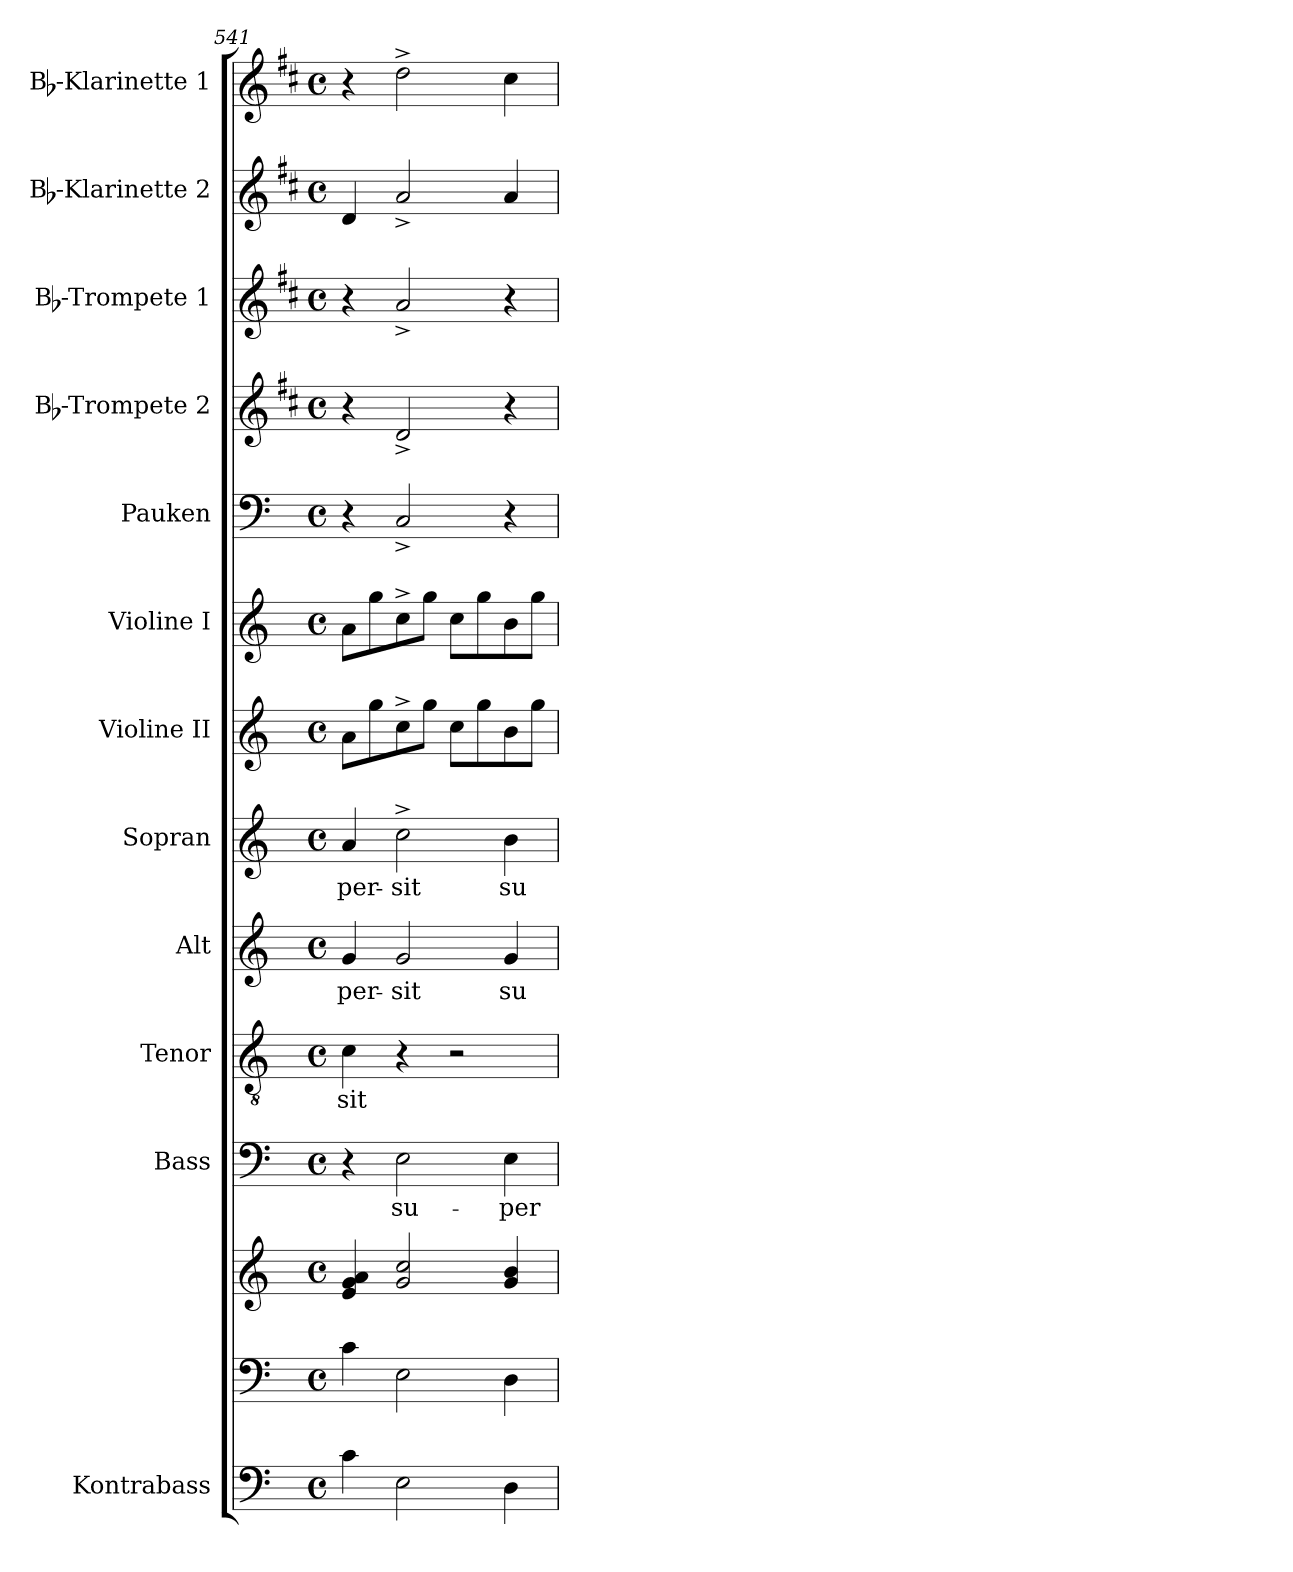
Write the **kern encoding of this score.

**kern	**kern	**kern	**kern	**text	**kern	**text	**kern	**text	**kern	**text	**kern	**kern	**kern	**kern	**kern	**kern	**kern
*part13	*part12	*part12	*part11	*part11	*part10	*part10	*part9	*part9	*part8	*part8	*part7	*part6	*part5	*part4	*part3	*part2	*part1
*staff14	*staff13	*staff12	*staff11	*staff11	*staff10	*staff10	*staff9	*staff9	*staff8	*staff8	*staff7	*staff6	*staff5	*staff4	*staff3	*staff2	*staff1
*I"Kontrabass	*	*	*I"Bass	*	*I"Tenor	*	*I"Alt	*	*I"Sopran	*	*I"Violine II	*I"Violine I	*I"Pauken	*I"Bb-Trompete 2	*I"Bb-Trompete 1	*I"Bb-Klarinette 2	*I"Bb-Klarinette 1
*I'Kb.	*	*	*I'B.	*	*I'T.	*	*I'A.	*	*I'S.	*	*I'Vl. II	*I'Vl. I	*I'Pk.	*I'Bb Trp. 2	*I'Bb Trp. 1	*I'Bb Kl. 2	*I'Bb Kl. 1
!!LO:PB:g=z
*clefF4	*clefF4	*clefG2	*clefF4	*	*clefGv2	*	*clefG2	*	*clefG2	*	*clefG2	*clefG2	*clefF4	*clefG2	*clefG2	*clefG2	*clefG2
*ITrd7c12	*	*	*	*	*	*	*	*	*	*	*	*	*	*ITrd1c2	*ITrd1c2	*ITrd1c2	*ITrd1c2
*k[]	*k[]	*k[]	*k[]	*	*k[]	*	*k[]	*	*k[]	*	*k[]	*k[]	*k[]	*k[]	*k[]	*k[]	*k[]
*C:	*C:	*C:	*C:	*	*C:	*	*C:	*	*C:	*	*C:	*C:	*C:	*C:	*C:	*C:	*C:
*M4/4	*M4/4	*M4/4	*M4/4	*	*M4/4	*	*M4/4	*	*M4/4	*	*M4/4	*M4/4	*M4/4	*M4/4	*M4/4	*M4/4	*M4/4
*met(c)	*met(c)	*met(c)	*met(c)	*	*met(c)	*	*met(c)	*	*met(c)	*	*met(c)	*met(c)	*met(c)	*met(c)	*met(c)	*met(c)	*met(c)
=541	=541	=541	=541	=541	=541	=541	=541	=541	=541	=541	=541	=541	=541	=541	=541	=541	=541
!	!	!	!	!	!	!LO:LY:b	!	!LO:LY:b	!	!LO:LY:b	!	!	!	!	!	!	!
4C\	4c\	4e/ 4g/ 4a/	4r	.	4c\	-sit	4g/	-per-	4a/	-per-	8a\L	8a\L	4r	4r	4r	4c/	4r
.	.	.	.	.	.	.	.	.	.	.	8gg\	8gg\	.	.	.	.	.
!	!	!	!	!LO:LY:b	!	!	!	!LO:LY:b	!	!LO:LY:b	!	!	!	!	!	!	!
2EE\	2E\	2g/ 2cc/	2E\	su-	4r	.	2g/	-sit	2cc^>\	-sit	8cc^>\	8cc^>\	2C^</	2c^</	2g^</	2g^</	2cc^>\
.	.	.	.	.	.	.	.	.	.	.	8gg\J	8gg\J	.	.	.	.	.
.	.	.	.	.	2r	.	.	.	.	.	8cc\L	8cc\L	.	.	.	.	.
.	.	.	.	.	.	.	.	.	.	.	8gg\	8gg\	.	.	.	.	.
!	!	!	!	!LO:LY:b	!	!	!	!LO:LY:b	!	!LO:LY:b	!	!	!	!	!	!	!
4DD\	4D\	4g/ 4b/	4E\	-per-	.	.	4g/	su-	4b\	su-	8b\	8b\	4r	4r	4r	4g/	4b\
.	.	.	.	.	.	.	.	.	.	.	8gg\J	8gg\J	.	.	.	.	.
=	=	=	=	=	=	=	=	=	=	=	=	=	=	=	=	=	=
*-	*-	*-	*-	*-	*-	*-	*-	*-	*-	*-	*-	*-	*-	*-	*-	*-	*-
